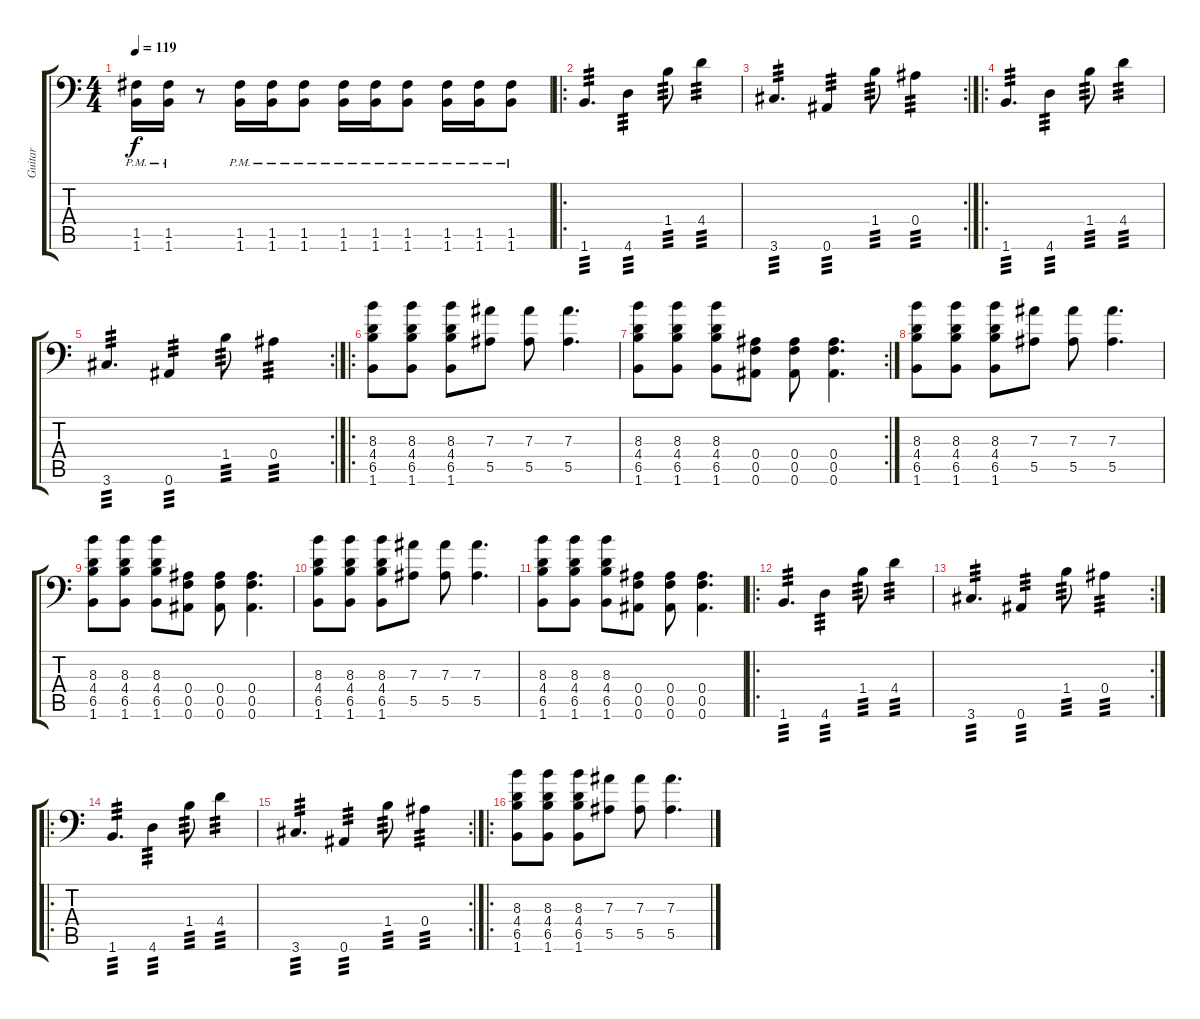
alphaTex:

\track ("Guitar" "Guitar") {instrument distortionguitar}
\staff {score tabs}
\tuning (C4 G3 Eb3 Bb2 F2 Bb1) {hide}
\ts (4 4)
\tempo 119
\clef f4
\ks c
(1.5{pm} 1.6{pm}).16{dy f} (1.5{pm} 1.6{pm}).16 r.8 (1.5{pm} 1.6{pm}).16 (1.5{pm} 1.6{pm}).16 (1.5{pm} 1.6{pm}).8 (1.5{pm} 1.6{pm}).16 (1.5{pm} 1.6{pm}).16 (1.5{pm} 1.6{pm}).8 (1.5{pm} 1.6{pm}).16 (1.5{pm} 1.6{pm}).16 (1.5{pm} 1.6{pm}).8 |
\ro
1.6.4{d tp 3} 4.6.4{tp 3} 1.4.8{tp 3} 4.4.4{tp 3} |
\rc 2
3.6.4{d tp 3} 0.6.4{tp 3} 1.4.8{tp 3} 0.4.4{tp 3} |
\ro
1.6.4{d tp 3} 4.6.4{tp 3} 1.4.8{tp 3} 4.4.4{tp 3} |
\rc 2
3.6.4{d tp 3} 0.6.4{tp 3} 1.4.8{tp 3} 0.4.4{tp 3} |
\ro
(8.3 4.4 6.5 1.6).8 (8.3 4.4 6.5 1.6).8 (8.3 4.4 6.5 1.6).8 (7.3 5.5).8 (7.3 5.5).8 (7.3 5.5).4{d} |
\rc 2
(8.3 4.4 6.5 1.6).8 (8.3 4.4 6.5 1.6).8 (8.3 4.4 6.5 1.6).8 (0.4 0.5 0.6).8 (0.4 0.5 0.6).8 (0.4 0.5 0.6).4{d} |
(8.3 4.4 6.5 1.6).8 (8.3 4.4 6.5 1.6).8 (8.3 4.4 6.5 1.6).8 (7.3 5.5).8 (7.3 5.5).8 (7.3 5.5).4{d} |
(8.3 4.4 6.5 1.6).8 (8.3 4.4 6.5 1.6).8 (8.3 4.4 6.5 1.6).8 (0.4 0.5 0.6).8 (0.4 0.5 0.6).8 (0.4 0.5 0.6).4{d} |
(8.3 4.4 6.5 1.6).8 (8.3 4.4 6.5 1.6).8 (8.3 4.4 6.5 1.6).8 (7.3 5.5).8 (7.3 5.5).8 (7.3 5.5).4{d} |
(8.3 4.4 6.5 1.6).8 (8.3 4.4 6.5 1.6).8 (8.3 4.4 6.5 1.6).8 (0.4 0.5 0.6).8 (0.4 0.5 0.6).8 (0.4 0.5 0.6).4{d} |
\ro
1.6.4{d tp 3} 4.6.4{tp 3} 1.4.8{tp 3} 4.4.4{tp 3} |
\rc 2
3.6.4{d tp 3} 0.6.4{tp 3} 1.4.8{tp 3} 0.4.4{tp 3} |
\ro
1.6.4{d tp 3} 4.6.4{tp 3} 1.4.8{tp 3} 4.4.4{tp 3} |
\rc 2
3.6.4{d tp 3} 0.6.4{tp 3} 1.4.8{tp 3} 0.4.4{tp 3} |
\ro
(8.3 4.4 6.5 1.6).8 (8.3 4.4 6.5 1.6).8 (8.3 4.4 6.5 1.6).8 (7.3 5.5).8 (7.3 5.5).8 (7.3 5.5).4{d}
